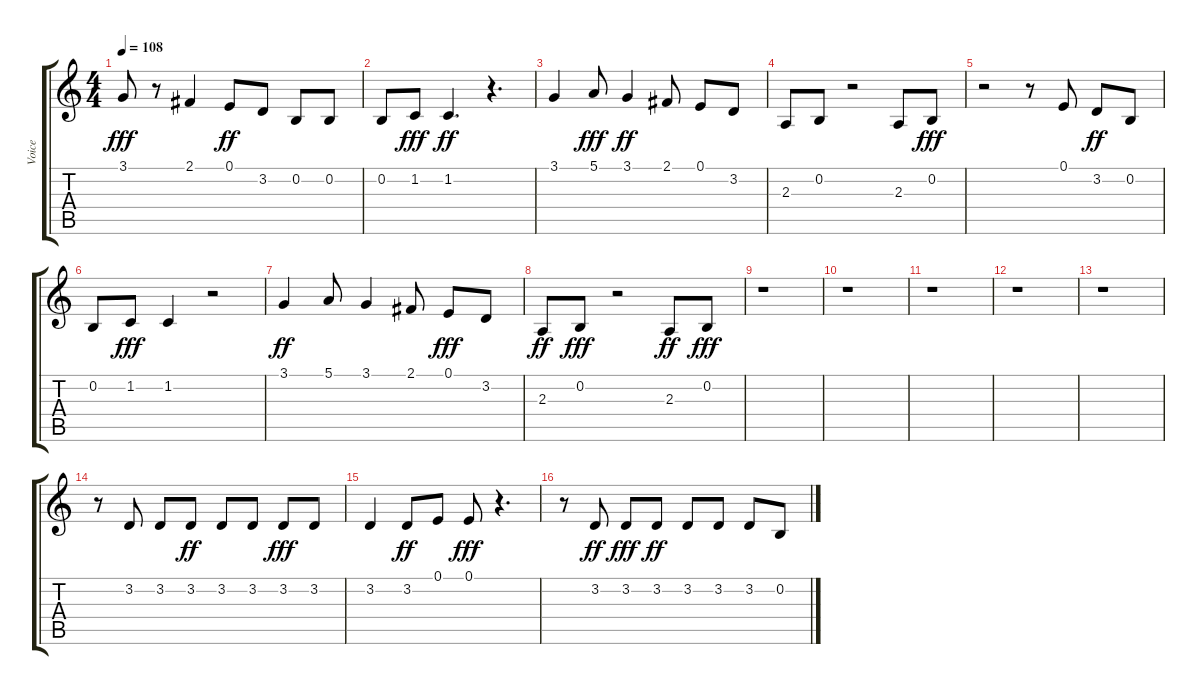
\track ("Voice" "Voice") {instrument altosax}
\staff {score tabs}
\tuning (E4 B3 G3 D3 A2 E2) {hide}
\ts (4 4)
\tempo 108
\clef g2
\ks c
3.1.8{dy fff} r.8 2.1.4 0.1.8{dy ff} 3.2.8 0.2.8 0.2.8 |
0.2.8 1.2.8{dy fff} 1.2.4{d dy ff} r.4{d} |
3.1.4 5.1.8{dy fff} 3.1.4{dy ff} 2.1.8 0.1.8 3.2.8 |
2.3.8 0.2.8 r.2 2.3.8 0.2.8{dy fff} |
r.2 r.8 0.1.8 3.2.8{dy ff} 0.2.8 |
0.2.8 1.2.8{dy fff} 1.2.4 r.2 |
3.1.4{dy ff} 5.1.8 3.1.4 2.1.8 0.1.8{dy fff} 3.2.8 |
2.3.8{dy ff} 0.2.8{dy fff} r.2 2.3.8{dy ff} 0.2.8{dy fff} |
r.1 |
r.1 |
r.1 |
r.1 |
r.1 |
r.8 3.2.8 3.2.8 3.2.8{dy ff} 3.2.8 3.2.8 3.2.8{dy fff} 3.2.8 |
3.2.4 3.2.8{dy ff} 0.1.8 0.1.8{dy fff} r.4{d} |
r.8 3.2.8{dy ff} 3.2.8{dy fff} 3.2.8{dy ff} 3.2.8 3.2.8 3.2.8 0.2.8
